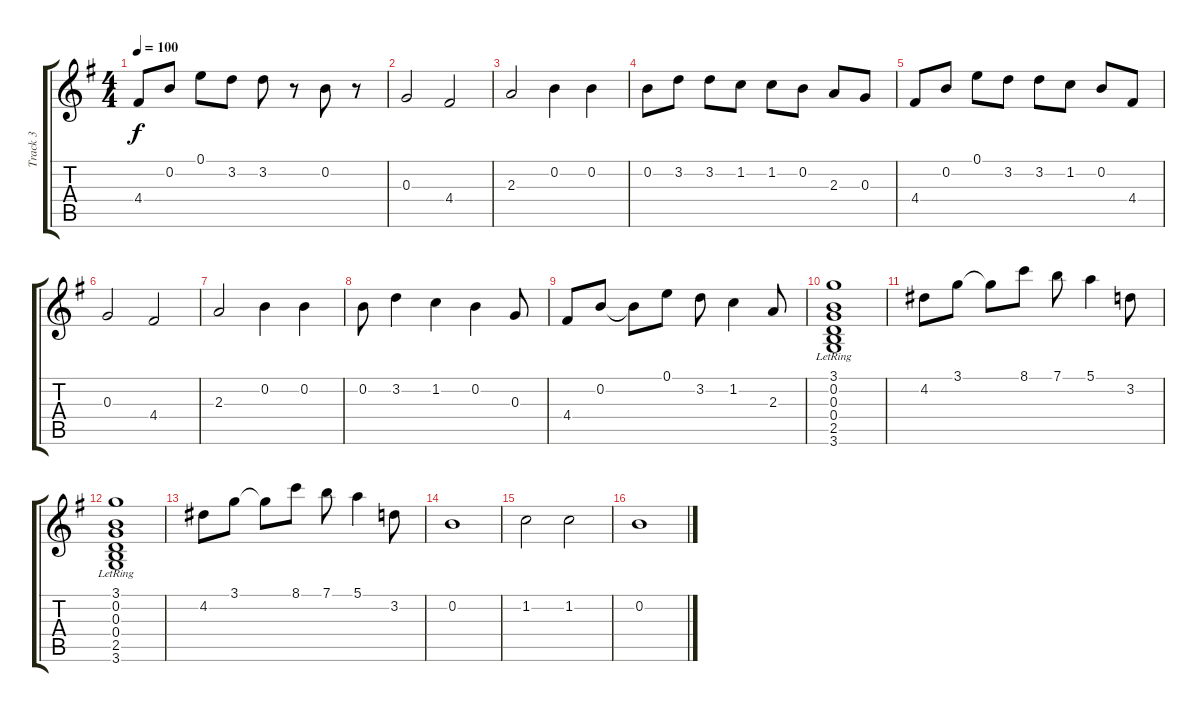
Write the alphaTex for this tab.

\track ("Track 3" "Track 3") {instrument acousticguitarnylon}
\staff {score tabs}
\tuning (E4 B3 G3 D3 A2 E2) {hide}
\ts (4 4)
\tempo 100
\clef g2
\ks g
4.4.8{dy f} 0.2.8 0.1.8 3.2.8 3.2.8 r.8 0.2.8 r.8 |
0.3.2 4.4.2 |
2.3.2 0.2.4 0.2.4 |
0.2.8 3.2.8 3.2.8 1.2.8 1.2.8 0.2.8 2.3.8 0.3.8 |
4.4.8 0.2.8 0.1.8 3.2.8 3.2.8 1.2.8 0.2.8 4.4.8 |
0.3.2 4.4.2 |
2.3.2 0.2.4 0.2.4 |
0.2.8 3.2.4 1.2.4 0.2.4 0.3.8 |
4.4.8 0.2.8 0.2{t}.8 0.1.8 3.2.8 1.2.4 2.3.8 |
(3.1{lr} 0.2{lr} 0.3{lr} 0.4{lr} 2.5{lr} 3.6).1 |
4.2.8 3.1.8 3.1{t}.8 8.1.8 7.1.8 5.1.4 3.2.8 |
(3.1{lr} 0.2{lr} 0.3{lr} 0.4{lr} 2.5{lr} 3.6).1 |
4.2.8 3.1.8 3.1{t}.8 8.1.8 7.1.8 5.1.4 3.2.8 |
0.2.1 |
1.2.2 1.2.2 |
0.2.1
